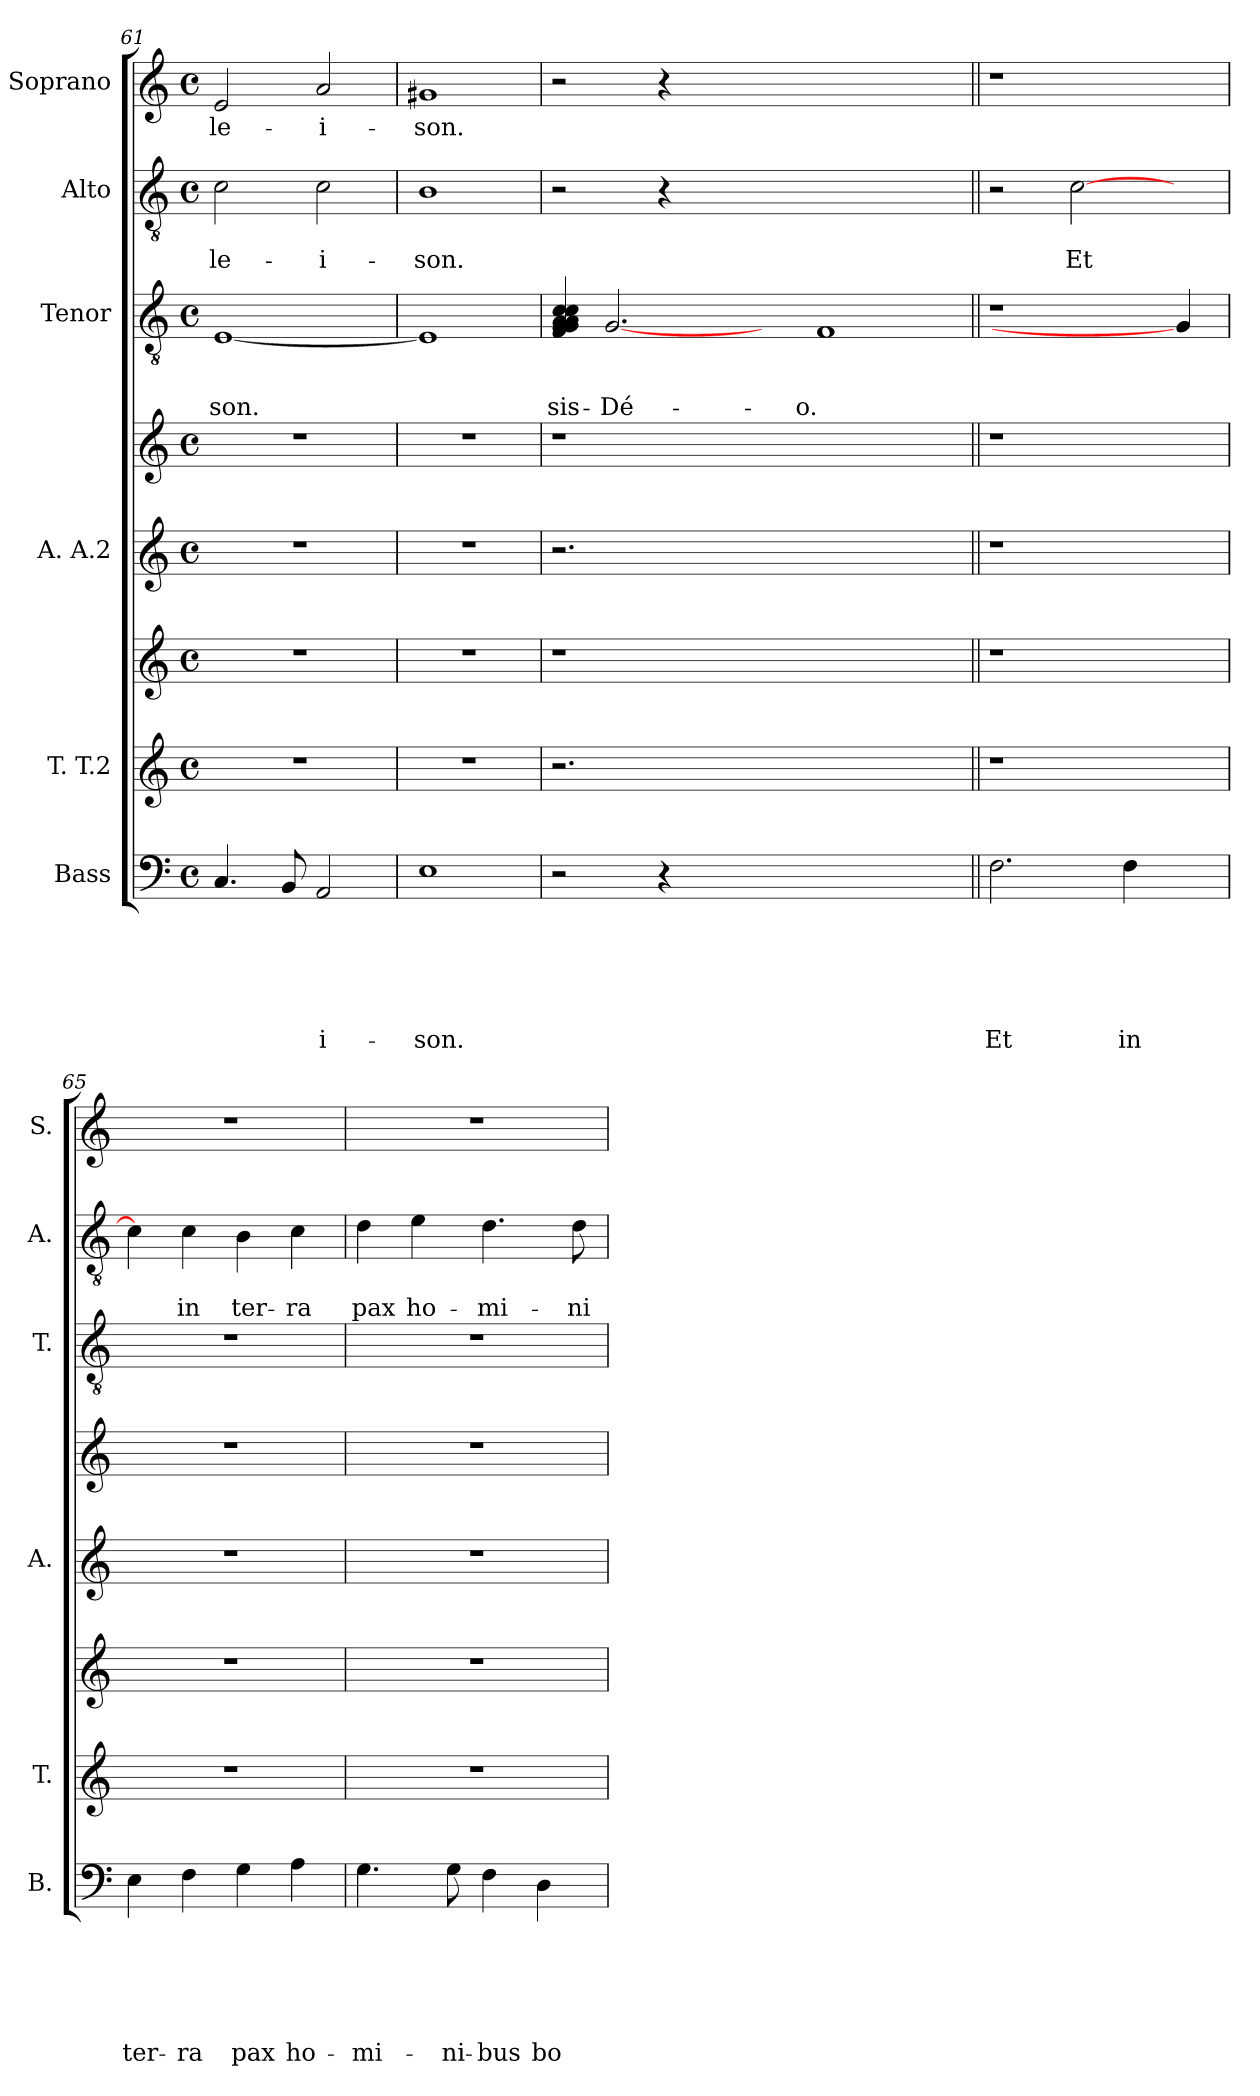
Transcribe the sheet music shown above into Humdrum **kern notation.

**kern	**text	**text	**text	**text	**text	**text	**kern	**kern	**kern	**kern	**kern	**text	**text	**text	**kern	**text	**text	**kern	**text
*part6	*part6	*part6	*part6	*part6	*part6	*part6	*part5	*part5	*part4	*part4	*part3	*part3	*part3	*part3	*part2	*part2	*part2	*part1	*part1
*staff8	*staff8	*staff8	*staff8	*staff8	*staff8	*staff8	*staff7	*staff6	*staff5	*staff4	*staff3	*staff3	*staff3	*staff3	*staff2	*staff2	*staff2	*staff1	*staff1
*I"Bass	*	*	*	*	*	*	*I"T. T.2	*	*I"A. A.2	*	*I"Tenor	*	*	*	*I"Alto	*	*	*I"Soprano	*
*I'B.	*	*	*	*	*	*	*I'T.	*	*I'A.	*	*I'T.	*	*	*	*I'A.	*	*	*I'S.	*
*clefF4	*	*	*	*	*	*	*clefG2	*clefG2	*clefG2	*clefG2	*clefGv2	*	*	*	*clefGv2	*	*	*clefG2	*
*k[]	*	*	*	*	*	*	*k[]	*k[]	*k[]	*k[]	*k[]	*	*	*	*k[]	*	*	*k[]	*
*C:	*	*	*	*	*	*	*C:	*C:	*C:	*C:	*C:	*	*	*	*C:	*	*	*C:	*
*M4/4	*	*	*	*	*	*	*M4/4	*M4/4	*M4/4	*M4/4	*M4/4	*	*	*	*M4/4	*	*	*M4/4	*
*met(c)	*	*	*	*	*	*	*met(c)	*met(c)	*met(c)	*met(c)	*met(c)	*	*	*	*met(c)	*	*	*met(c)	*
=61	=61	=61	=61	=61	=61	=61	=61	=61	=61	=61	=61	=61	=61	=61	=61	=61	=61	=61	=61
!	!	!	!	!	!	!	!	!	!	!	!	!	!	!LO:LY:b	!	!	!LO:LY:b	!	!LO:LY:b
4.C/	.	.	.	.	.	.	1r	1r	1r	1r	[<1E	.	.	-son.	2c\	.	-le-	2e/	-le-
8BB/	.	.	.	.	.	.	.	.	.	.	.	.	.	.	.	.	.	.	.
!	!	!	!	!	!	!LO:LY:b	!	!	!	!	!	!	!	!	!	!	!LO:LY:b	!	!LO:LY:b
2AA/	.	.	.	.	.	-i-	.	.	.	.	.	.	.	.	2c\	.	-i-	2a/	-i-
=62	=62	=62	=62	=62	=62	=62	=62	=62	=62	=62	=62	=62	=62	=62	=62	=62	=62	=62	=62
!	!	!	!	!	!	!LO:LY:b	!	!	!	!	!	!	!	!	!	!	!LO:LY:b	!	!LO:LY:b
1E	.	.	.	.	.	-son.	1r	1r	1r	1r	1E]	.	.	.	1B	.	-son.	1g#X	-son.
!!LO:PB:g=z
=63!	=63!	=63!	=63!	=63!	=63!	=63!	=63!	=63!	=63!	=63!	=63!	=63!	=63!	=63!	=63!	=63!	=63!	=63!	=63!
!	!	!	!	!	!	!	!	!	!	!	!	!	!	!LO:LY:b	!	!	!	!	!
2r	.	.	.	.	.	.	2.r	1r	2.r	1r	4F/ 4G/ 4G/ 4A/ 4A/ 4c/ 4c/	.	.	-sis-	2r	.	.	2r	.
!	!	!	!	!	!	!	!	!	!	!	!	!	!	!LO:LY:b	!	!	!	!	!
.	.	.	.	.	.	.	.	.	.	.	[2.G	.	.	-Dé-	.	.	.	.	.
4r	.	.	.	.	.	.	.	.	.	.	.	.	.	.	4r	.	.	4r	.
1.ryy	.	.	.	.	.	.	1.ryy	.	1.ryy	.	.	.	.	.	1.ryy	.	.	1.ryy	.
.	.	.	.	.	.	.	.	1ryy	.	1ryy	4ryy	.	.	.	.	.	.	.	.
!	!	!	!	!	!	!	!	!	!	!	!	!	!	!LO:LY:b	!	!	!	!	!
.	.	.	.	.	.	.	.	.	.	.	1F	.	.	-o.	.	.	.	.	.
.	.	.	.	.	.	.	.	4ryy	.	4ryy	.	.	.	.	.	.	.	.	.
=64||	=64||	=64||	=64||	=64||	=64||	=64||	=64||	=64||	=64||	=64||	=64||	=64||	=64||	=64||	=64||	=64||	=64||	=64||	=64||
!	!	!	!	!	!	!LO:LY:b	!	!	!	!	!	!	!	!	!	!	!	!	!
2.F\	.	.	.	.	.	Et	1r	1r	1r	1r	1r	.	.	.	2r	.	.	1r	.
!	!	!	!	!	!	!	!	!	!	!	!	!	!	!	!	!	!LO:LY:b	!	!
.	.	.	.	.	.	.	.	.	.	.	.	.	.	.	[>2c\	.	Et	.	.
!	!	!	!	!	!	!LO:LY:b	!	!	!	!	!	!	!	!	!	!	!	!	!
4F\	.	.	.	.	.	in	.	.	.	.	.	.	.	.	.	.	.	.	.
4ryy	.	.	.	.	.	.	4ryy	4ryy	4ryy	4ryy	4G]	.	.	.	4ryy	.	.	4ryy	.
=65	=65	=65	=65	=65	=65	=65	=65	=65	=65	=65	=65	=65	=65	=65	=65	=65	=65	=65	=65
!	!	!	!	!	!	!LO:LY:b	!	!	!	!	!	!	!	!	!	!	!	!	!
4E\	.	.	.	.	.	ter-	1r	1r	1r	1r	1r	.	.	.	4c\]	.	.	1r	.
!	!	!	!	!	!	!LO:LY:b	!	!	!	!	!	!	!	!	!	!	!LO:LY:b	!	!
4F\	.	.	.	.	.	-ra	.	.	.	.	.	.	.	.	4c\	.	in	.	.
!	!	!	!	!	!	!LO:LY:b	!	!	!	!	!	!	!	!	!	!	!LO:LY:b	!	!
4G\	.	.	.	.	.	pax	.	.	.	.	.	.	.	.	4B\	.	ter-	.	.
!	!	!	!	!	!	!LO:LY:b	!	!	!	!	!	!	!	!	!	!	!LO:LY:b	!	!
4A\	.	.	.	.	.	ho-	.	.	.	.	.	.	.	.	4c\	.	-ra	.	.
=66	=66	=66	=66	=66	=66	=66	=66	=66	=66	=66	=66	=66	=66	=66	=66	=66	=66	=66	=66
!	!	!	!	!	!	!LO:LY:b	!	!	!	!	!	!	!	!	!	!	!LO:LY:b	!	!
4.G\	.	.	.	.	.	-mi-	1r	1r	1r	1r	1r	.	.	.	4d\	.	pax	1r	.
!	!	!	!	!	!	!	!	!	!	!	!	!	!	!	!	!	!LO:LY:b	!	!
.	.	.	.	.	.	.	.	.	.	.	.	.	.	.	4e\	.	ho-	.	.
!	!	!	!	!	!	!LO:LY:b	!	!	!	!	!	!	!	!	!	!	!	!	!
8G\	.	.	.	.	.	-ni-	.	.	.	.	.	.	.	.	.	.	.	.	.
!	!	!	!	!	!	!LO:LY:b:rj	!	!	!	!	!	!	!	!	!	!	!LO:LY:b	!	!
4F\	.	.	.	.	.	-bus	.	.	.	.	.	.	.	.	4.d\	.	-mi-	.	.
!	!	!	!	!	!	!LO:LY:b	!	!	!	!	!	!	!	!	!	!	!	!	!
4D\	.	.	.	.	.	bo-	.	.	.	.	.	.	.	.	.	.	.	.	.
!	!	!	!	!	!	!	!	!	!	!	!	!	!	!	!	!	!LO:LY:b	!	!
.	.	.	.	.	.	.	.	.	.	.	.	.	.	.	8d\	.	-ni-	.	.
=	=	=	=	=	=	=	=	=	=	=	=	=	=	=	=	=	=	=	=
*-	*-	*-	*-	*-	*-	*-	*-	*-	*-	*-	*-	*-	*-	*-	*-	*-	*-	*-	*-
